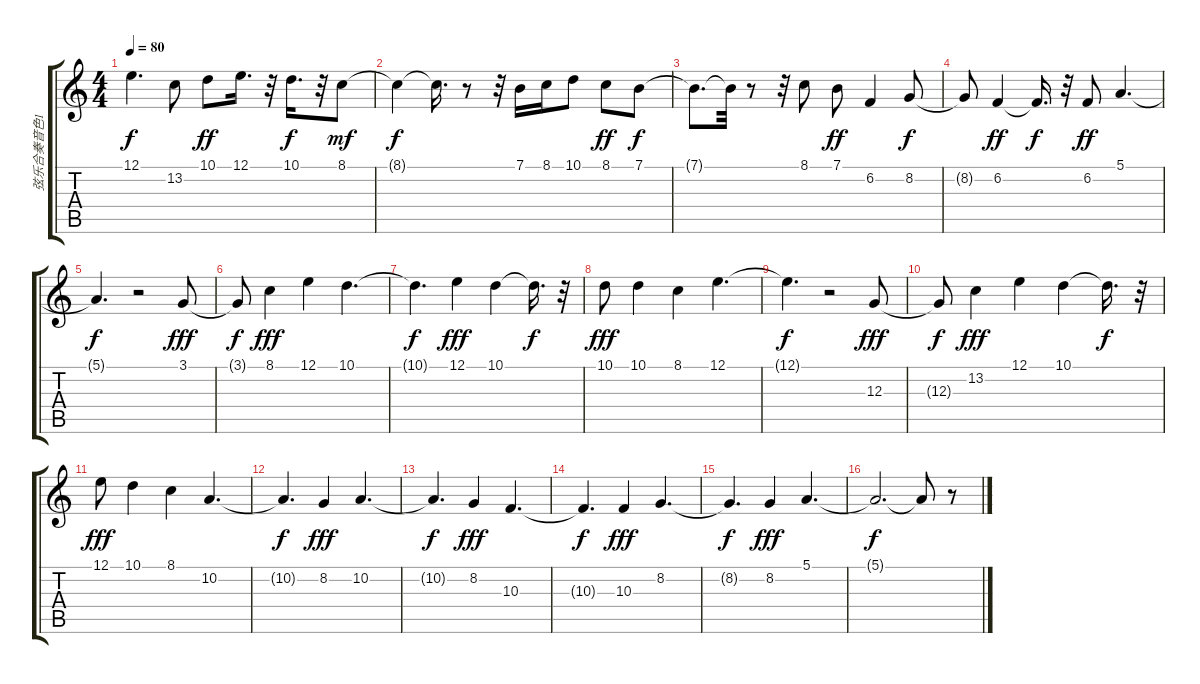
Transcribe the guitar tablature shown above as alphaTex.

\track ("弦乐合奏音色1" "弦乐合奏音色1") {instrument stringensemble1}
\staff {score tabs}
\tuning (E4 B3 G3 D3 A2 E2) {hide}
\ts (4 4)
\tempo 80
\clef g2
\ks c
12.1{t}.4{d dy f} 13.2.8 10.1.8{dy ff} 12.1.16{d} r.32 10.1.16{d dy f} r.32 8.1.8{dy mf} |
8.1{t}.4{dy f} 8.1{t}.16{d} r.8 r.32 7.1.16 8.1.16 10.1.8 8.1.8{dy ff} 7.1.8{dy f} |
7.1{t}.8{d} 7.1{t}.32 r.8 r.32 8.1.8 7.1.8{dy ff} 6.2.4 8.2.8{dy f} |
8.2{t}.8 6.2.4{dy ff} 6.2{t}.16{d dy f} r.32 6.2.8{dy ff} 5.1.4{d} |
5.1{t}.4{d dy f} r.2 3.1.8{dy fff} |
3.1{t}.8{dy f} 8.1.4{dy fff} 12.1.4 10.1.4{d} |
10.1{t}.4{d dy f} 12.1.4{dy fff} 10.1.4 10.1{t}.16{d dy f} r.32 |
10.1.8{dy fff} 10.1.4 8.1.4 12.1.4{d} |
12.1{t}.4{d dy f} r.2 12.3.8{dy fff} |
12.3{t}.8{dy f} 13.2.4{dy fff} 12.1.4 10.1.4 10.1{t}.16{d dy f} r.32 |
12.1.8{dy fff} 10.1.4 8.1.4 10.2.4{d} |
10.2{t}.4{d dy f} 8.2.4{dy fff} 10.2.4{d} |
10.2{t}.4{d dy f} 8.2.4{dy fff} 10.3.4{d} |
10.3{t}.4{d dy f} 10.3.4{dy fff} 8.2.4{d} |
8.2{t}.4{d dy f} 8.2.4{dy fff} 5.1.4{d} |
5.1{t}.2{d dy f} 5.1{t}.8 r.8
